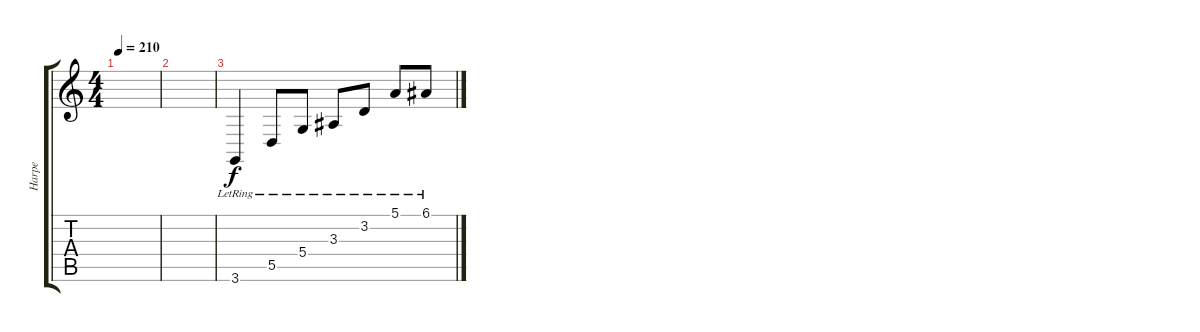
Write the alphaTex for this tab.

\track ("Harpe" "Harpe") {instrument orchestralharp}
\staff {score tabs}
\tuning (E4 B3 G3 D3 A2 E2) {hide}
\ts (4 4)
\tempo 210
\clef g2
\ks c
|
|
3.6{lr}.4 5.5{lr}.8 5.4{lr}.8 3.3{lr}.8 3.2{lr}.8 5.1{lr}.8 6.1{lr}.8
